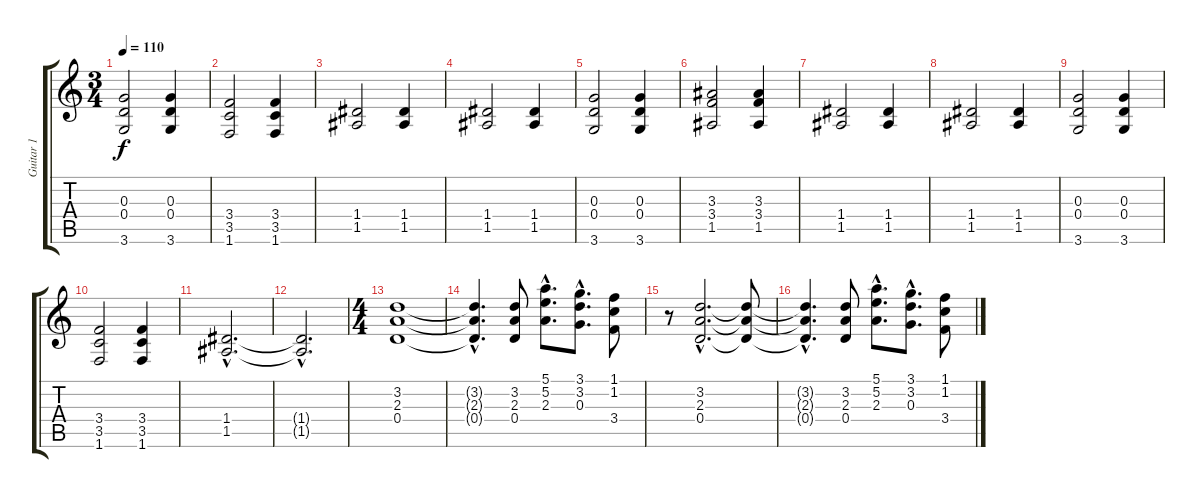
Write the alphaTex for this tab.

\track ("Guitar 1" "Guitar 1") {instrument distortionguitar}
\staff {score tabs}
\tuning (E4 B3 G3 D3 A2 E2) {hide}
\ts (3 4)
\tempo 110
\clef g2
\ks c
(0.3 0.4 3.6).2{dy f} (0.3 0.4 3.6).4 |
(3.4 3.5 1.6).2 (3.4 3.5 1.6).4 |
(1.4 1.5).2 (1.4 1.5).4 |
(1.4 1.5).2 (1.4 1.5).4 |
(0.3 0.4 3.6).2 (0.3 0.4 3.6).4 |
(3.3 3.4 1.5).2 (3.3 3.4 1.5).4 |
(1.4 1.5).2 (1.4 1.5).4 |
(1.4 1.5).2 (1.4 1.5).4 |
(0.3 0.4 3.6).2 (0.3 0.4 3.6).4 |
(3.4 3.5 1.6).2 (3.4 3.5 1.6).4 |
(1.4{hac} 1.5{hac}).2{d} |
(1.4{hac t} 1.5{hac t}).2{d} |
\ts (4 4)
(3.2 2.3 0.4).1 |
(3.2{hac t} 2.3{hac t} 0.4{hac t}).4{d} (3.2 2.3 0.4).8 (5.1{hac} 5.2{hac} 2.3{hac}).8{d} (3.1{hac} 3.2{hac} 0.3{hac}).8{d} (1.1 1.2 3.4).8 |
r.8 (3.2{hac} 2.3{hac} 0.4{hac}).2{d} (3.2{t} 2.3{t} 0.4{t}).8 |
(3.2{hac t} 2.3{hac t} 0.4{hac t}).4{d} (3.2 2.3 0.4).8 (5.1{hac} 5.2{hac} 2.3{hac}).8{d} (3.1{hac} 3.2{hac} 0.3{hac}).8{d} (1.1 1.2 3.4).8
